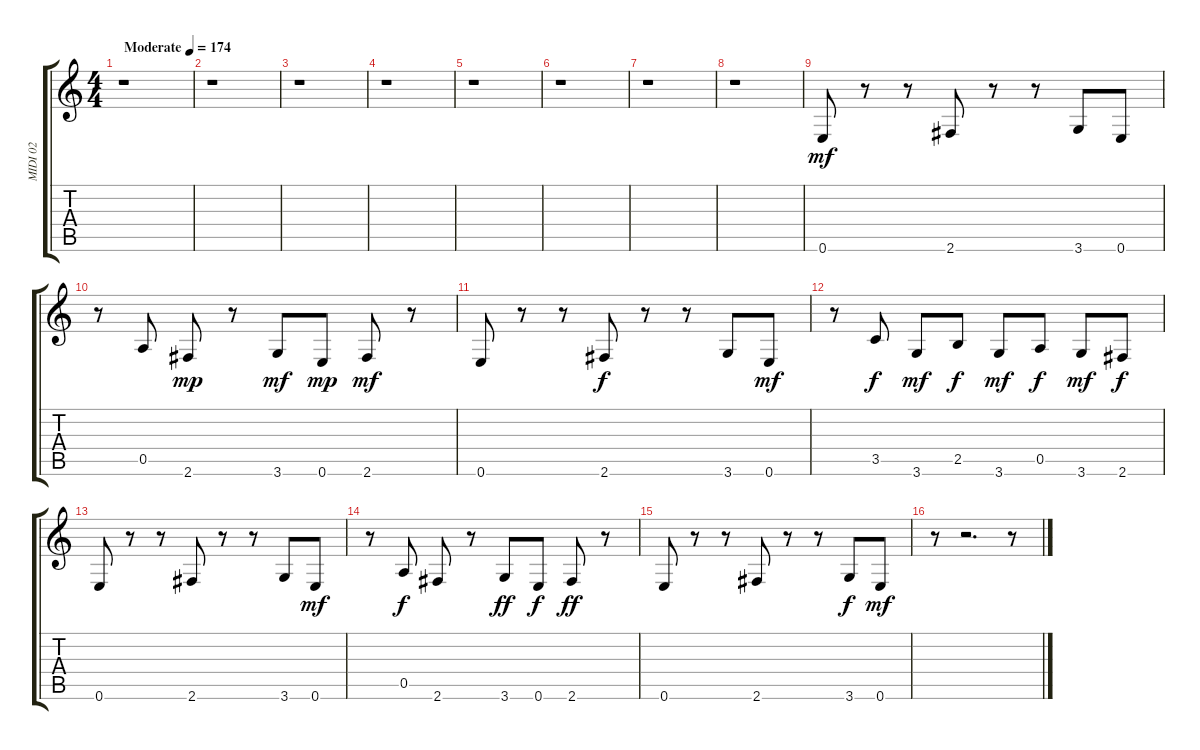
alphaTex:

\track ("MIDI 02" "MIDI 02") {instrument electricbasspick}
\staff {score tabs}
\tuning (E4 B3 G3 D3 A2 E2) {hide}
\ts (4 4)
\tempo (174 "Moderate")
\clef g2
\ks c
r.1{dy mf instrument electricbasspick} |
r.1 |
r.1 |
r.1 |
r.1 |
r.1 |
r.1 |
r.1 |
0.6.8 r.8 r.8 2.6.8 r.8 r.8 3.6.8 0.6.8 |
r.8 0.5.8 2.6.8{dy mp} r.8 3.6.8{dy mf} 0.6.8{dy mp} 2.6.8{dy mf} r.8 |
0.6.8 r.8 r.8 2.6.8{dy f} r.8 r.8 3.6.8 0.6.8{dy mf} |
r.8 3.5.8{dy f} 3.6.8{dy mf} 2.5.8{dy f} 3.6.8{dy mf} 0.5.8{dy f} 3.6.8{dy mf} 2.6.8{dy f} |
0.6.8 r.8 r.8 2.6.8 r.8 r.8 3.6.8 0.6.8{dy mf} |
r.8 0.5.8{dy f} 2.6.8 r.8 3.6.8{dy ff} 0.6.8{dy f} 2.6.8{dy ff} r.8 |
0.6.8 r.8 r.8 2.6.8 r.8 r.8 3.6.8{dy f} 0.6.8{dy mf} |
r.8 r.2{d} r.8
